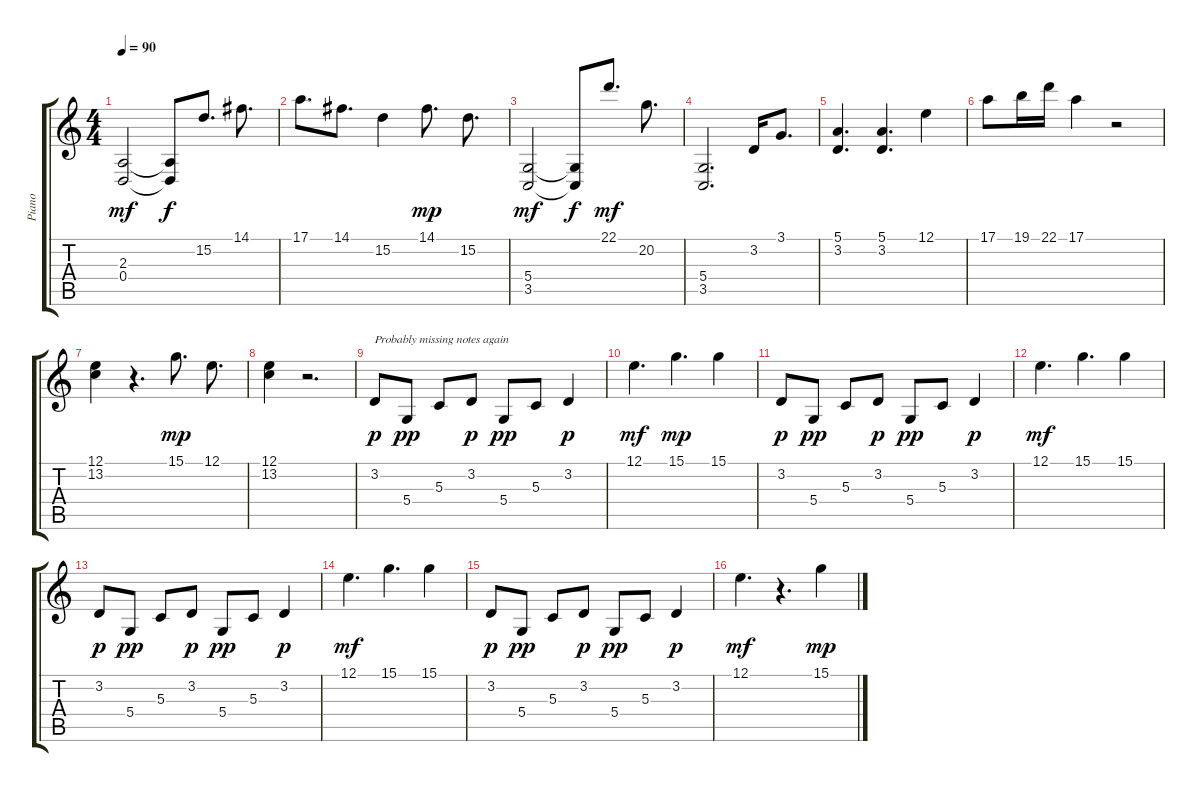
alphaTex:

\track ("Piano" "Piano") {instrument acousticgrandpiano}
\staff {score tabs}
\tuning (E4 B3 G3 D3 A2 E2) {hide}
\ts (4 4)
\tempo 90
\clef g2
\ks c
(2.3 0.4).2{dy mf} (2.3{t} 0.4{t}).8{dy f} 15.2.8{d} 14.1.8{d} |
17.1.8{d} 14.1.8{d} 15.2.4 14.1.8{d dy mp} 15.2.8{d} |
(5.4 3.5).2{dy mf} (5.4{t} 3.5{t}).8{dy f} 22.1.8{d dy mf} 20.2.8{d} |
(5.4 3.5).2{d} 3.2.16 3.1.8{d} |
(5.1 3.2).4{d} (5.1 3.2).4{d} 12.1.4 |
17.1.8 19.1.16 22.1.16 17.1.4 r.2 |
(12.1 13.2).4 r.4{d} 15.1.8{d dy mp} 12.1.8{d} |
(12.1 13.2).4 r.2{d} |
3.2.8{txt "Probably missing notes again" dy p} 5.4.8{dy pp} 5.3.8 3.2.8{dy p} 5.4.8{dy pp} 5.3.8 3.2.4{dy p} |
12.1.4{d dy mf} 15.1.4{d dy mp} 15.1.4 |
3.2.8{dy p} 5.4.8{dy pp} 5.3.8 3.2.8{dy p} 5.4.8{dy pp} 5.3.8 3.2.4{dy p} |
12.1.4{d dy mf} 15.1.4{d} 15.1.4 |
3.2.8{dy p} 5.4.8{dy pp} 5.3.8 3.2.8{dy p} 5.4.8{dy pp} 5.3.8 3.2.4{dy p} |
12.1.4{d dy mf} 15.1.4{d} 15.1.4 |
3.2.8{dy p} 5.4.8{dy pp} 5.3.8 3.2.8{dy p} 5.4.8{dy pp} 5.3.8 3.2.4{dy p} |
12.1.4{d dy mf} r.4{d} 15.1.4{dy mp}
